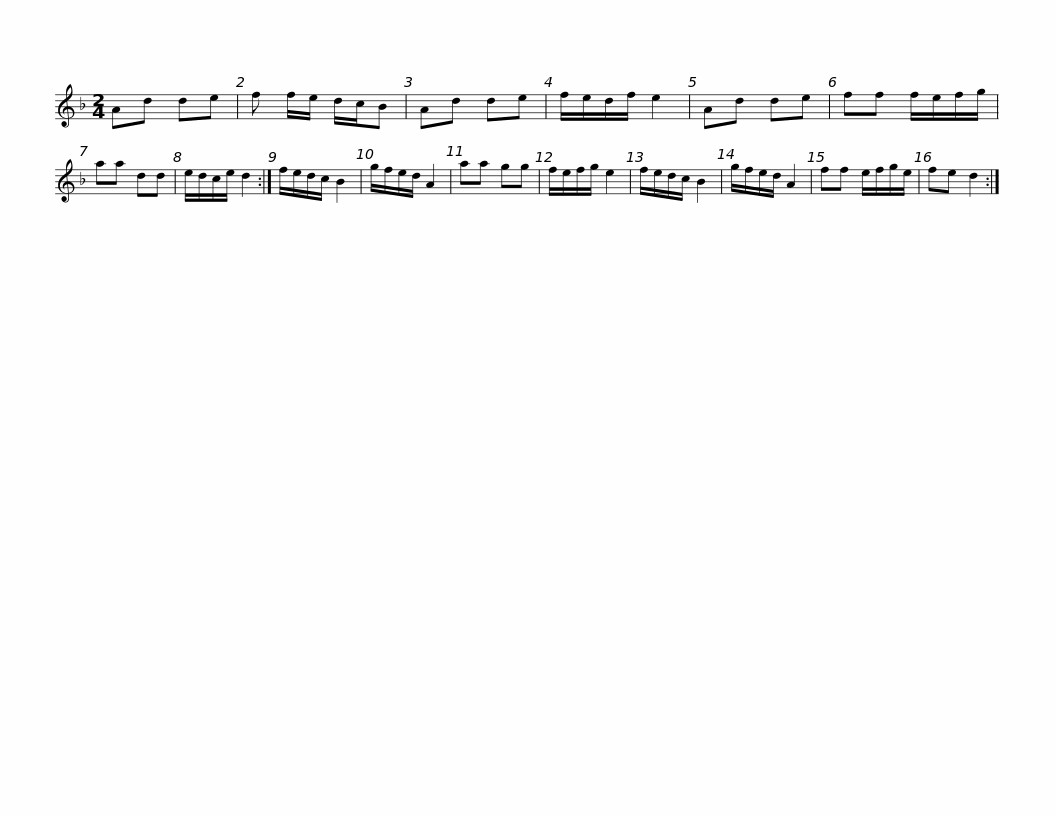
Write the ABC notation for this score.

X:1
L:1/8
M:2/4
I:linebreak $
K:Dmin
V:1 treble
V:1
 Ad de | f f/e/ d/c/B | Ad de | f/e/d/f/ e2 | Ad de | %5
 ff f/e/f/g/ | aa dd | e/d/c/e/ d2 :| f/e/d/c/ B2 |$ g/f/e/d/ A2 | %10
 aa gg | f/e/f/g/ e2 | f/e/d/c/ B2 | g/f/e/d/ A2 | ff e/f/g/e/ | %15
 fe d2 :| %16
